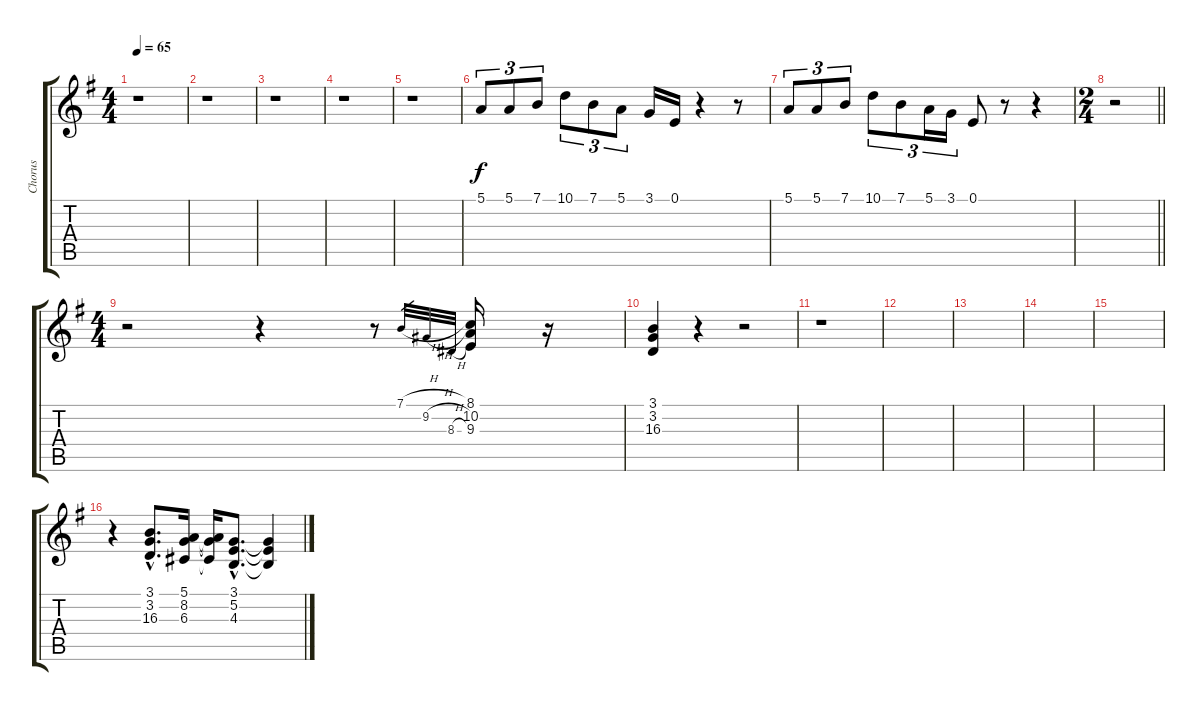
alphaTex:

\track ("Chorus" "Chorus") {instrument voiceoohs}
\staff {score tabs}
\tuning (E4 B3 G3 D3 A2 E2) {hide}
\ts (4 4)
\tempo 65
\clef g2
\ks g
r.1{dy f instrument voiceoohs} |
r.1 |
r.1 |
r.1 |
r.1 |
5.1.8{tu (3 2)} 5.1.8{tu (3 2)} 7.1.8{tu (3 2)} 10.1.8{tu (3 2)} 7.1.8{tu (3 2)} 5.1.8{tu (3 2)} 3.1.16 0.1.16 r.4 r.8 |
5.1.8{tu (3 2)} 5.1.8{tu (3 2)} 7.1.8{tu (3 2)} 10.1.8{tu (3 2)} 7.1.8{tu (3 2)} 5.1.16{tu (3 2)} 3.1.16{tu (3 2)} 0.1.8 r.8 r.4 |
\ts (2 4)
\barLineRight lightlight
r.2 |
\ts (4 4)
r.2 r.4 r.8 7.1{h}.32{gr} 9.2{h}.32{gr} 8.3{h}.32{gr} (8.1 10.2 9.3).16 r.16 |
(3.1 3.2 16.3).4 r.4 r.2 |
r.1 |
|
|
|
|
r.4 (3.1{hac} 3.2{hac} 16.3{hac}).8{d} (5.1 8.2 6.3).16 (5.1{t} 8.2{t} 6.3{t}).16 (3.1{hac} 5.2{hac} 4.3{hac}).8{d} (3.1{t} 5.2{t} 4.3{t}).4
